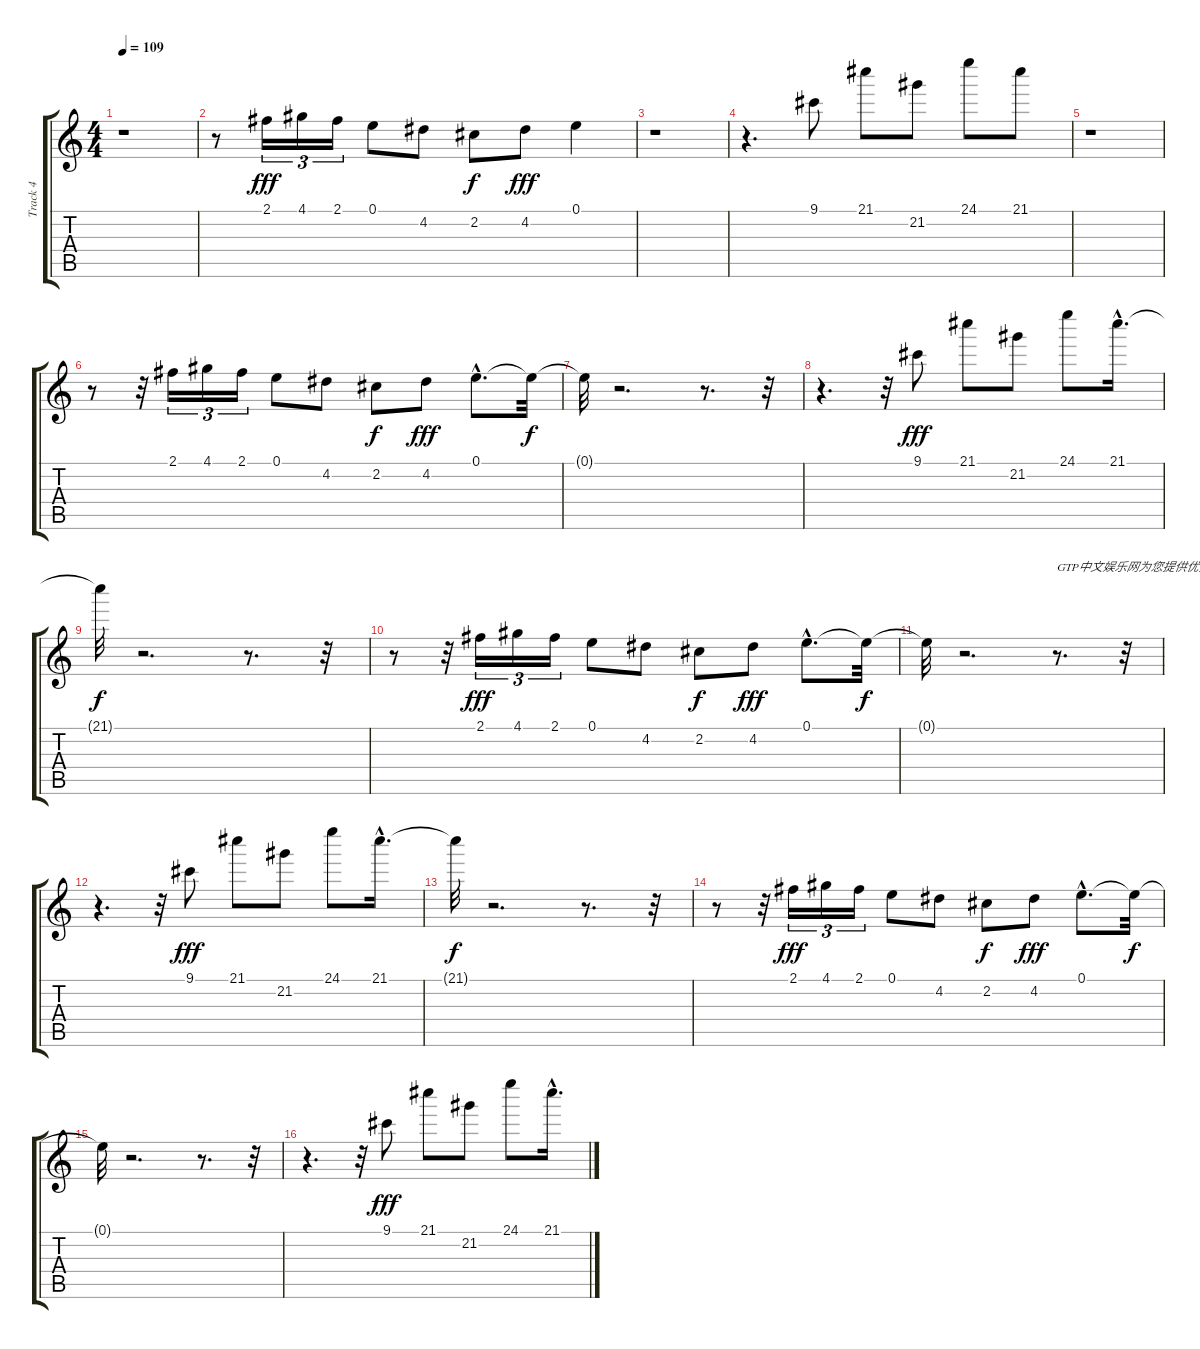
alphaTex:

\track ("Track 4" "Track 4") {instrument acousticguitarnylon}
\staff {score tabs}
\tuning (E4 B3 G3 D3 A2 E2) {hide}
\ts (4 4)
\tempo 109
\clef g2
\ks c
r.1{dy fff instrument acousticguitarnylon} |
r.8 2.1.16{tu (3 2)} 4.1.16{tu (3 2)} 2.1.16{tu (3 2)} 0.1.8 4.2.8 2.2.8{dy f} 4.2.8{dy fff} 0.1.4 |
r.1 |
r.4{d} 9.1.8 21.1.8 21.2.8 24.1.8 21.1.8 |
r.1 |
r.8 r.32 2.1.16{tu (3 2)} 4.1.16{tu (3 2)} 2.1.16{tu (3 2)} 0.1.8 4.2.8 2.2.8{dy f} 4.2.8{dy fff} 0.1{hac}.8{d} 0.1{t}.32{dy f} |
0.1{t}.32 r.2{d} r.8{d} r.32 |
r.4{d} r.32 9.1.8{dy fff} 21.1.8 21.2.8 24.1.8 21.1{hac}.16{d} |
21.1{t}.32{dy f} r.2{d} r.8{d} r.32 |
r.8 r.32 2.1.16{tu (3 2) dy fff} 4.1.16{tu (3 2)} 2.1.16{tu (3 2)} 0.1.8 4.2.8 2.2.8{dy f} 4.2.8{dy fff} 0.1{hac}.8{d} 0.1{t}.32{dy f} |
0.1{t}.32 r.2{d} r.8{d txt "GTP中文娱乐网为您提供优秀的谱子"} r.32 |
r.4{d} r.32 9.1.8{dy fff} 21.1.8 21.2.8 24.1.8 21.1{hac}.16{d} |
21.1{t}.32{dy f} r.2{d} r.8{d} r.32 |
r.8 r.32 2.1.16{tu (3 2) dy fff} 4.1.16{tu (3 2)} 2.1.16{tu (3 2)} 0.1.8 4.2.8 2.2.8{dy f} 4.2.8{dy fff} 0.1{hac}.8{d} 0.1{t}.32{dy f} |
0.1{t}.32 r.2{d} r.8{d} r.32 |
r.4{d} r.32 9.1.8{dy fff} 21.1.8 21.2.8 24.1.8 21.1{hac}.16{d}
